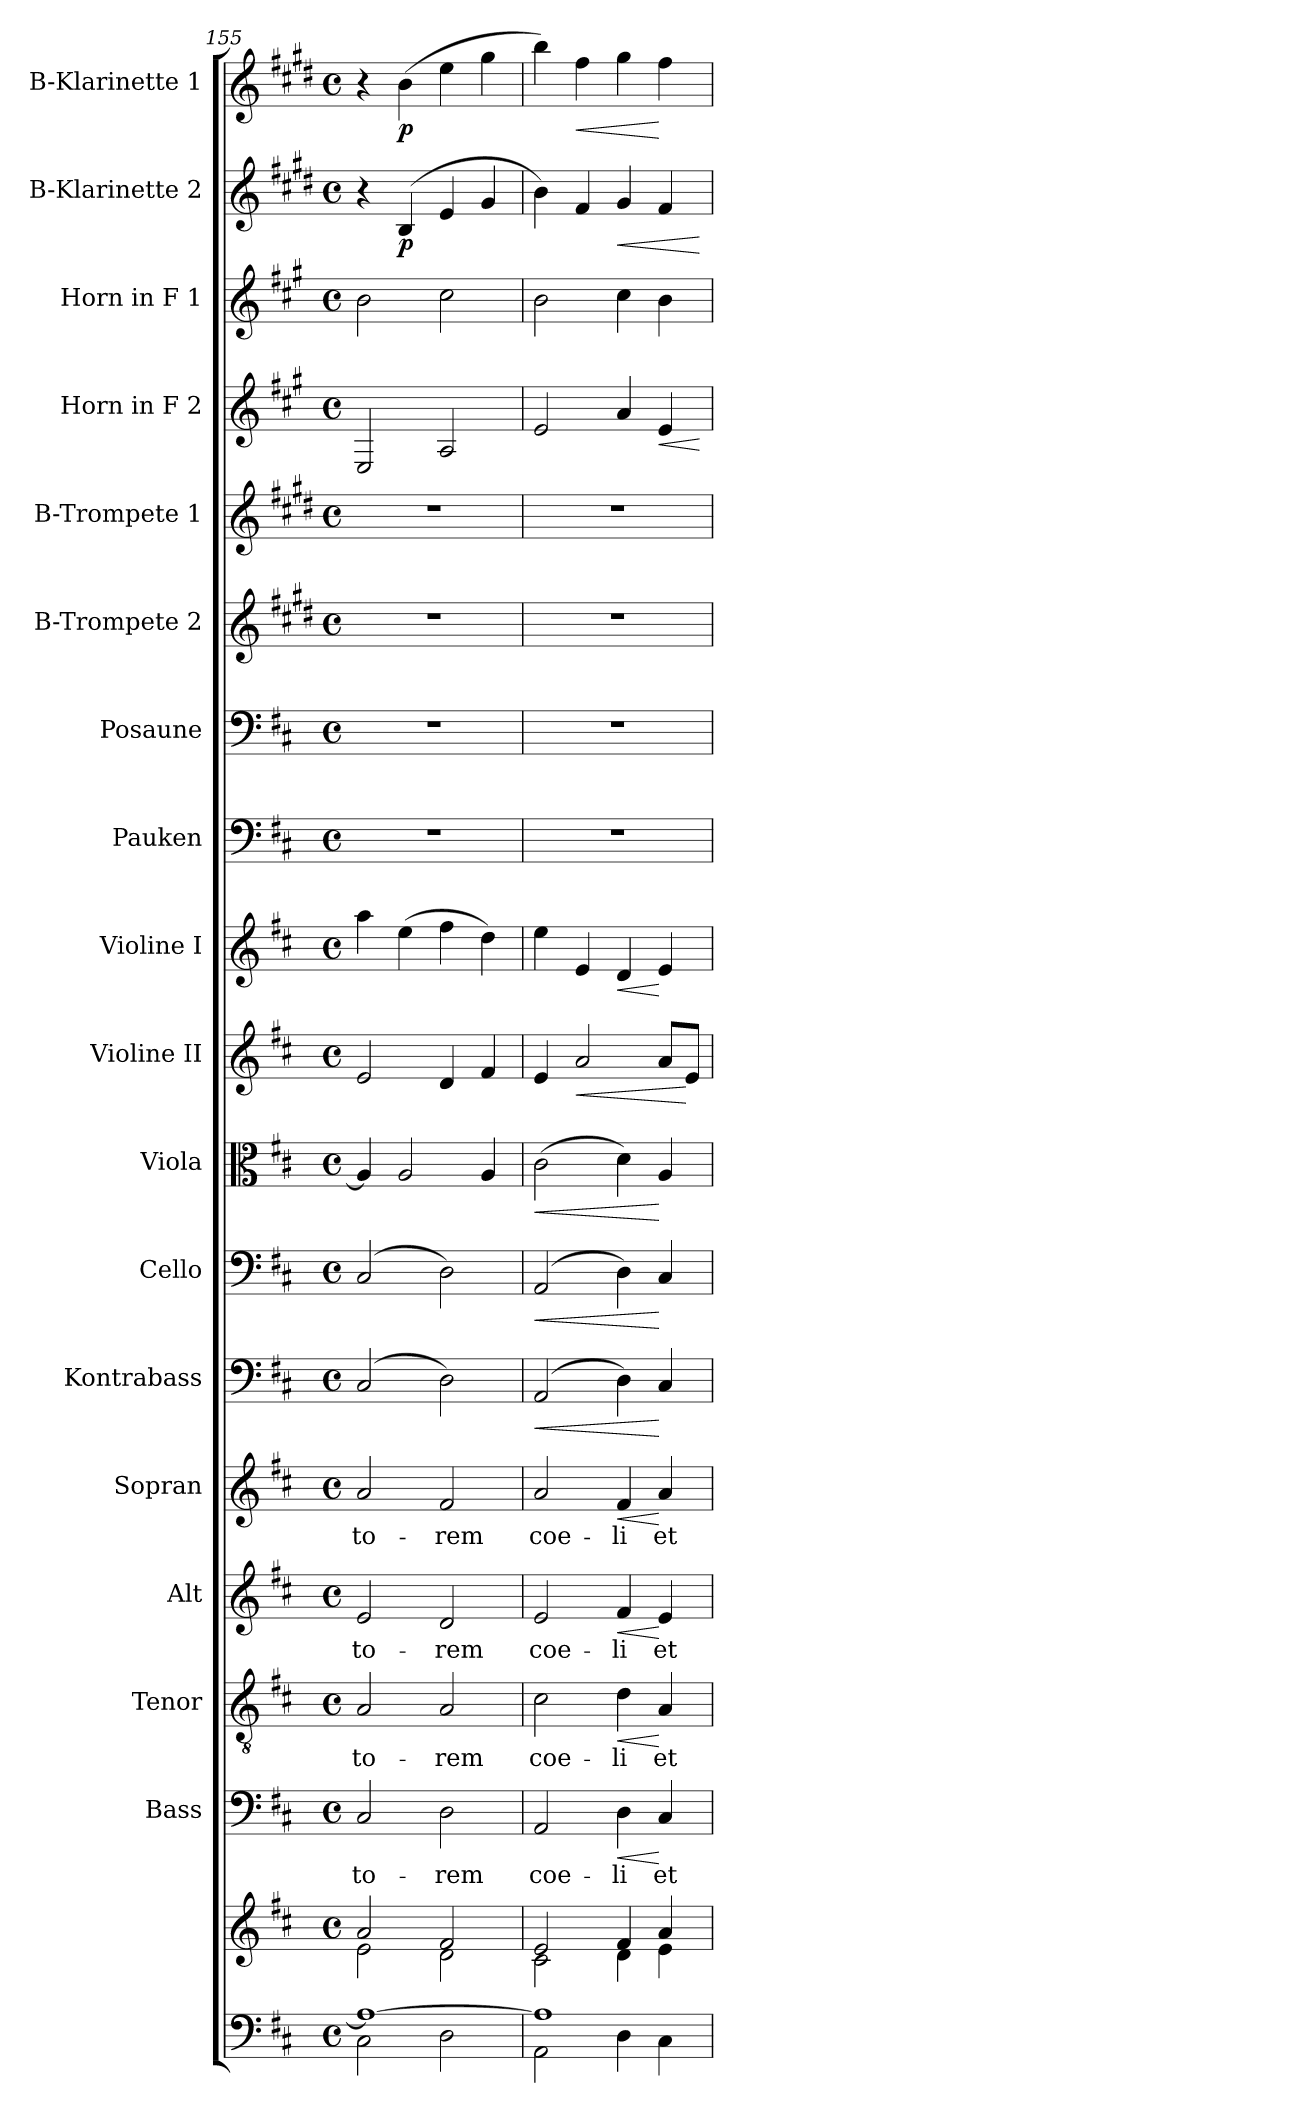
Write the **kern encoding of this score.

**kern	**kern	**kern	**text	**dynam	**kern	**text	**dynam	**kern	**text	**dynam	**kern	**text	**dynam	**kern	**dynam	**kern	**dynam	**kern	**dynam	**kern	**dynam	**kern	**dynam	**kern	**kern	**kern	**kern	**kern	**dynam	**kern	**kern	**dynam	**kern	**dynam
*part18	*part18	*part17	*part17	*part17	*part16	*part16	*part16	*part15	*part15	*part15	*part14	*part14	*part14	*part13	*part13	*part12	*part12	*part11	*part11	*part10	*part10	*part9	*part9	*part8	*part7	*part6	*part5	*part4	*part4	*part3	*part2	*part2	*part1	*part1
*staff19	*staff18	*staff17	*staff17	*staff17	*staff16	*staff16	*staff16	*staff15	*staff15	*staff15	*staff14	*staff14	*staff14	*staff13	*staff13	*staff12	*staff12	*staff11	*staff11	*staff10	*staff10	*staff9	*staff9	*staff8	*staff7	*staff6	*staff5	*staff4	*staff4	*staff3	*staff2	*staff2	*staff1	*staff1
*	*	*I"Bass	*	*	*I"Tenor	*	*	*I"Alt	*	*	*I"Sopran	*	*	*I"Kontrabass	*	*I"Cello	*	*I"Viola	*	*I"Violine II	*	*I"Violine I	*	*I"Pauken	*I"Posaune	*I"B-Trompete 2	*I"B-Trompete 1	*I"Horn in F 2	*	*I"Horn in F 1	*I"B-Klarinette 2	*	*I"B-Klarinette 1	*
*	*	*I'B.	*	*	*I'T.	*	*	*I'A.	*	*	*I'S.	*	*	*I'Kb.	*	*	*	*I'Vla.	*	*I'Vl. II	*	*I'Vl. I	*	*I'Pk.	*I'Pos.	*I'B Trp. 2	*I'B Trp. 1	*	*	*	*I'B Kl. 2	*	*I'B Kl. 1	*
*clefF4	*clefG2	*clefF4	*	*	*clefGv2	*	*	*clefG2	*	*	*clefG2	*	*	*clefF4	*	*clefF4	*	*clefC3	*	*clefG2	*	*clefG2	*	*clefF4	*clefF4	*clefG2	*clefG2	*clefG2	*	*clefG2	*clefG2	*	*clefG2	*
*	*	*	*	*	*	*	*	*	*	*	*	*	*	*ITrd7c12	*	*	*	*	*	*	*	*	*	*	*	*ITrd1c2	*ITrd1c2	*ITrd4c7	*	*ITrd4c7	*ITrd1c2	*	*ITrd1c2	*
*k[f#c#]	*k[f#c#]	*k[f#c#]	*	*	*k[f#c#]	*	*	*k[f#c#]	*	*	*k[f#c#]	*	*	*k[f#c#]	*	*k[f#c#]	*	*k[f#c#]	*	*k[f#c#]	*	*k[f#c#]	*	*k[f#c#]	*k[f#c#]	*k[f#c#]	*k[f#c#]	*k[f#c#]	*	*k[f#c#]	*k[f#c#]	*	*k[f#c#]	*
*D:	*D:	*D:	*	*	*D:	*	*	*D:	*	*	*D:	*	*	*D:	*	*D:	*	*D:	*	*D:	*	*D:	*	*D:	*D:	*D:	*D:	*D:	*	*D:	*D:	*	*D:	*
*M4/4	*M4/4	*M4/4	*	*	*M4/4	*	*	*M4/4	*	*	*M4/4	*	*	*M4/4	*	*M4/4	*	*M4/4	*	*M4/4	*	*M4/4	*	*M4/4	*M4/4	*M4/4	*M4/4	*M4/4	*	*M4/4	*M4/4	*	*M4/4	*
*met(c)	*met(c)	*met(c)	*	*	*met(c)	*	*	*met(c)	*	*	*met(c)	*	*	*met(c)	*	*met(c)	*	*met(c)	*	*met(c)	*	*met(c)	*	*met(c)	*met(c)	*met(c)	*met(c)	*met(c)	*	*met(c)	*met(c)	*	*met(c)	*
=155	=155	=155	=155	=155	=155	=155	=155	=155	=155	=155	=155	=155	=155	=155	=155	=155	=155	=155	=155	=155	=155	=155	=155	=155	=155	=155	=155	=155	=155	=155	=155	=155	=155	=155
*^	*^	*	*	*	*	*	*	*	*	*	*	*	*	*	*	*	*	*	*	*	*	*	*	*	*	*	*	*	*	*	*	*	*	*
!	!	!	!	!	!LO:LY:b	!	!	!LO:LY:b	!	!	!LO:LY:b	!	!	!LO:LY:b	!	!	!	!	!	!	!	!	!	!	!	!	!	!	!	!	!	!	!	!	!	!
1A_	2C#\	2a/	2e\	2C#/	-to-	.	2A/	-to-	.	2e/	-to-	.	2a/	-to-	.	(2CC#/	.	(2C#/	.	4A/]	.	2e/	.	4aa\	.	1r	1r	1r	1r	2AA/	.	2e\	4r	.	4r	.
!	!	!	!	!	!	!	!	!	!	!	!	!	!	!	!	!	!	!	!	!	!	!	!	!	!	!	!	!	!	!	!	!	!	!LO:DY:b	!	!LO:DY:b
.	.	.	.	.	.	.	.	.	.	.	.	.	.	.	.	.	.	.	.	2A/	.	.	.	(>4ee\	.	.	.	.	.	.	.	.	(4A/	p	(>4a\	p
!	!	!	!	!	!LO:LY:b	!	!	!LO:LY:b	!	!	!LO:LY:b	!	!	!LO:LY:b	!	!	!	!	!	!	!	!	!	!	!	!	!	!	!	!	!	!	!	!	!	!
.	2D\	2f#/	2d\	2D\	-rem	.	2A/	-rem	.	2d/	-rem	.	2f#/	-rem	.	2DD\)	.	2D\)	.	.	.	4d/	.	4ff#\	.	.	.	.	.	2D/	.	2f#\	4d/	.	4dd\	.
.	.	.	.	.	.	.	.	.	.	.	.	.	.	.	.	.	.	.	.	4A/	.	4f#/	.	4dd\)	.	.	.	.	.	.	.	.	4f#/	.	4ff#\	.
=156	=156	=156	=156	=156	=156	=156	=156	=156	=156	=156	=156	=156	=156	=156	=156	=156	=156	=156	=156	=156	=156	=156	=156	=156	=156	=156	=156	=156	=156	=156	=156	=156	=156	=156	=156	=156
!	!	!	!	!	!LO:LY:b	!	!	!LO:LY:b	!	!	!LO:LY:b	!	!	!LO:LY:b	!	!	!LO:HP:b	!	!LO:HP:b	!	!LO:HP:b	!	!	!	!	!	!	!	!	!	!	!	!	!	!	!
1A]	2AA\	2e/	2c#\	2AA/	coe-	.	2c#\	coe-	.	2e/	coe-	.	2a/	coe-	.	(2AAA/	<	(2AA/	<	(>2c#\	<	4e/	.	4ee\	.	1r	1r	1r	1r	2A/	.	2e\	4a\)	.	4aa\)	.
!	!	!	!	!	!	!	!	!	!	!	!	!	!	!	!	!	!	!	!	!	!	!	!LO:HP:b	!	!	!	!	!	!	!	!	!	!	!	!	!LO:HP:b
.	.	.	.	.	.	.	.	.	.	.	.	.	.	.	.	.	.	.	.	.	.	2a/	<	4e/	.	.	.	.	.	.	.	.	4e/	.	4ee\	<
!	!	!	!	!	!LO:LY:b	!LO:HP:b	!	!LO:LY:b	!LO:HP:b	!	!LO:LY:b	!LO:HP:b	!	!LO:LY:b	!LO:HP:b	!	!	!	!	!	!	!	!	!	!LO:HP:b	!	!	!	!	!	!	!	!	!LO:HP:b	!	!
.	4D\	4f#/	4d\	4D\	-li	<	4d\	-li	<	4f#/	-li	<	4f#/	-li	<	4DD\)	.	4D\)	.	4d\)	.	.	.	4d/	<	.	.	.	.	4d/	.	4f#\	4f#/	<	4ff#\	.
!	!	!	!	!	!LO:LY:b	!	!	!LO:LY:b	!	!	!LO:LY:b	!	!	!LO:LY:b	!	!	!	!	!	!	!	!	!	!	!	!	!	!	!	!	!LO:HP:b	!	!	!	!	!
.	4C#\	4a/	4e\	4C#/	et	[	4A/	et	[	4e/	et	[	4a/	et	[	4CC#/	[	4C#/	[	4A/	[	8a/L	.	4e/	[	.	.	.	.	4A/	<	4e\	4e/	.	4ee\	[
.	.	.	.	.	.	.	.	.	.	.	.	.	.	.	.	.	.	.	.	.	.	8e/J	[	.	.	.	.	.	.	.	.	.	.	.	.	.
*v	*v	*	*	*	*	*	*	*	*	*	*	*	*	*	*	*	*	*	*	*	*	*	*	*	*	*	*	*	*	*	*	*	*	*	*	*
*	*v	*v	*	*	*	*	*	*	*	*	*	*	*	*	*	*	*	*	*	*	*	*	*	*	*	*	*	*	*	*	*	*	*	*	*
.	.	.	.	.	.	.	.	.	.	.	.	.	.	.	.	.	.	.	.	.	.	.	.	.	.	.	.	.	[	.	.	[	.	.
=	=	=	=	=	=	=	=	=	=	=	=	=	=	=	=	=	=	=	=	=	=	=	=	=	=	=	=	=	=	=	=	=	=	=
*-	*-	*-	*-	*-	*-	*-	*-	*-	*-	*-	*-	*-	*-	*-	*-	*-	*-	*-	*-	*-	*-	*-	*-	*-	*-	*-	*-	*-	*-	*-	*-	*-	*-	*-
